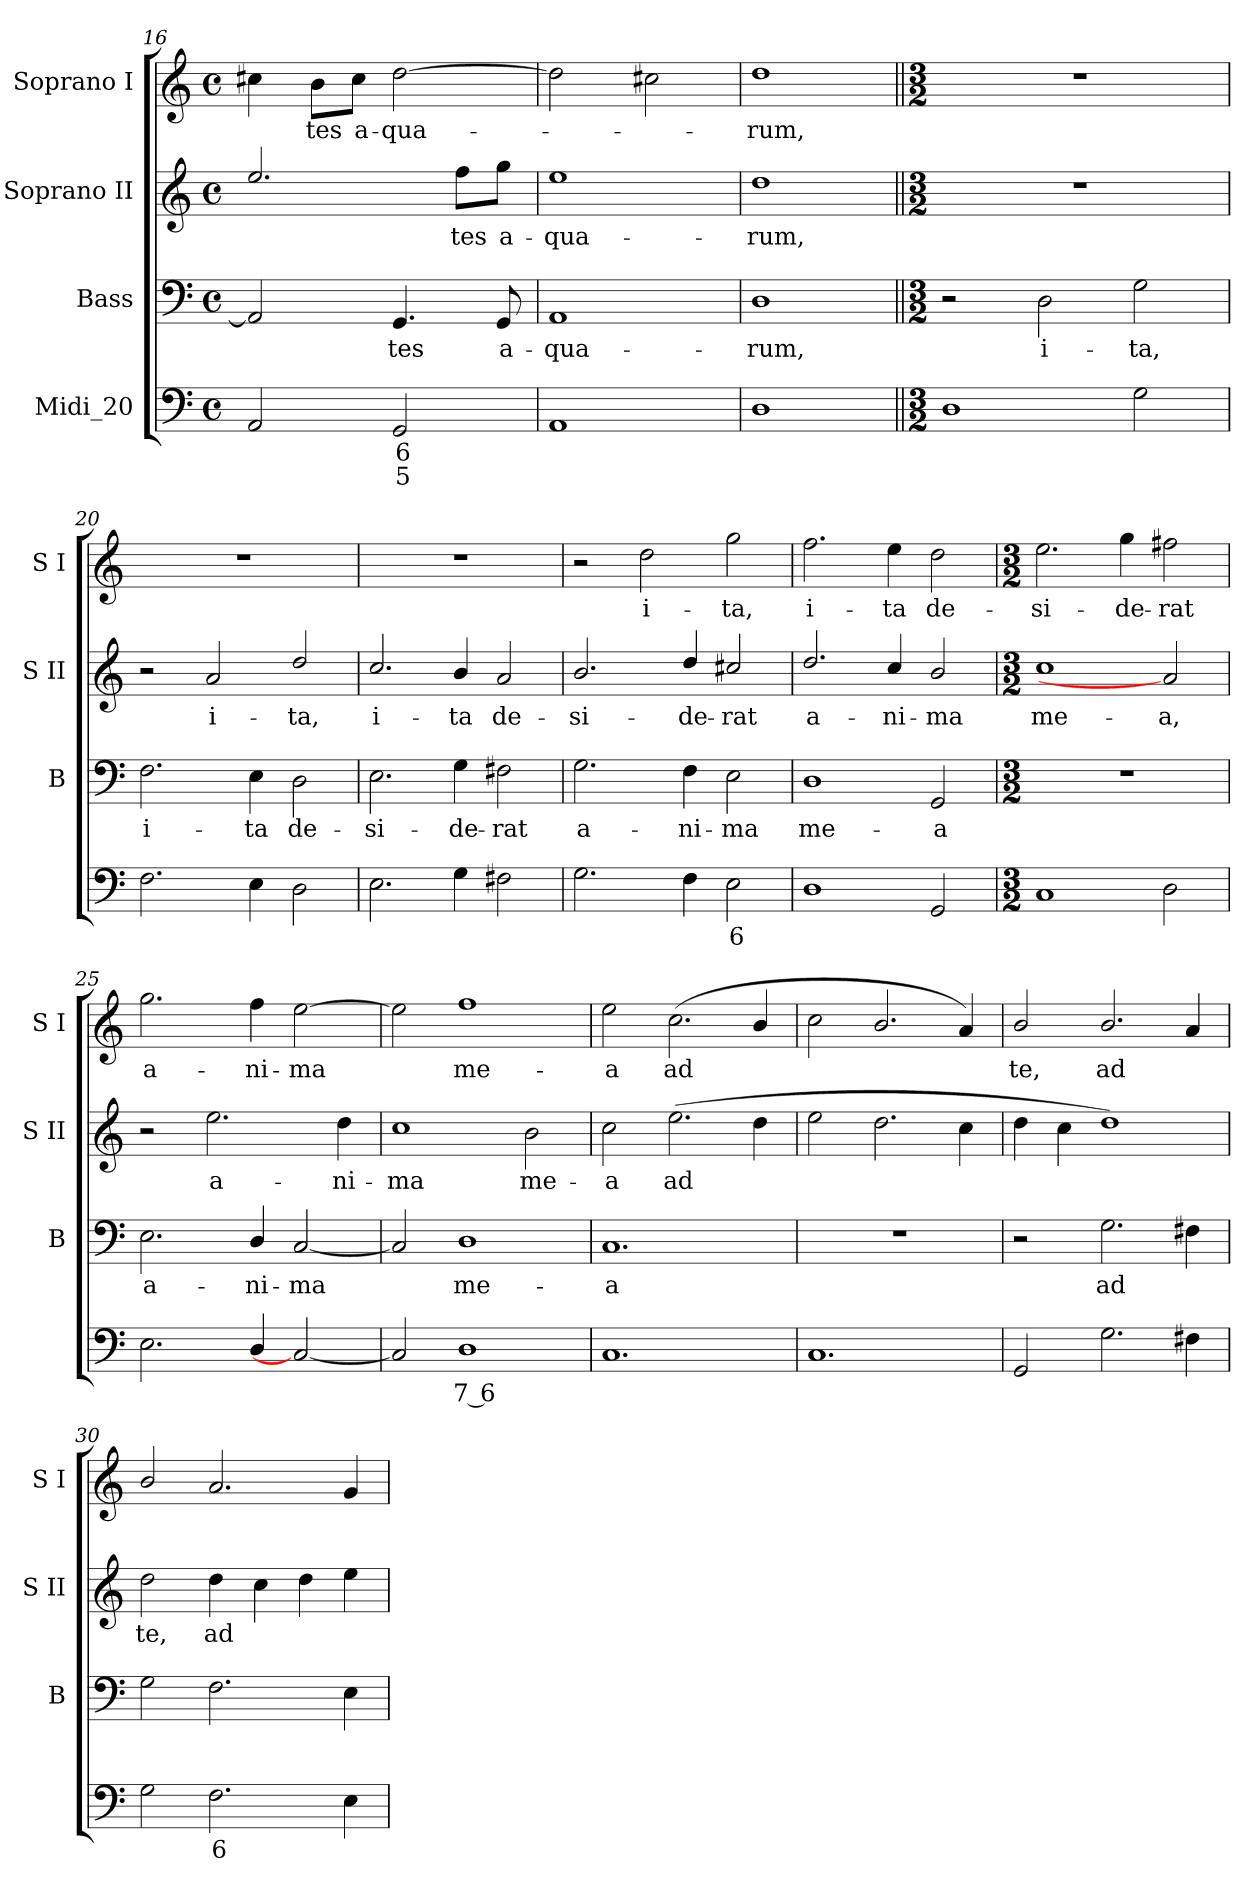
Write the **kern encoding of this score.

**kern	**text	**text	**kern	**text	**kern	**text	**kern	**text
*part4	*part4	*part4	*part3	*part3	*part2	*part2	*part1	*part1
*staff4	*staff4	*staff4	*staff3	*staff3	*staff2	*staff2	*staff1	*staff1
*I"Midi_20	*	*	*I"Bass	*	*I"Soprano II	*	*I"Soprano I	*
*	*	*	*I'B	*	*I'S II	*	*I'S I	*
*clefF4	*	*	*clefF4	*	*clefG2	*	*clefG2	*
*k[]	*	*	*k[]	*	*k[]	*	*k[]	*
*C:	*	*	*C:	*	*C:	*	*C:	*
*M4/4	*	*	*M4/4	*	*M4/4	*	*M4/4	*
*met(c)	*	*	*met(c)	*	*met(c)	*	*met(c)	*
=16	=16	=16	=16	=16	=16	=16	=16	=16
*	*	*	*	*	*^	*	*	*
*	*	*	*	*	*	*^	*	*	*
2AA	.	.	2AA]	.	2.ee	1ryy	1ryy	.	4cc#X	.
!	!	!	!	!	!	!	!	!	!	!LO:LY:b
.	.	.	.	.	.	.	.	.	8b\L	tes
!	!	!	!	!	!	!	!	!	!	!LO:LY:b
.	.	.	.	.	.	.	.	.	8cc#\J	a-
!	!LO:LY:b	!LO:LY:b	!	!LO:LY:b	!	!	!	!	!	!LO:LY:b
2GG	6	5	4.GG	tes	.	.	.	.	[2dd	-qua-
!	!	!	!	!	!	!	!	!LO:LY:b	!	!
.	.	.	.	.	8ff\L	.	.	tes	.	.
!	!	!	!	!LO:LY:b	!	!	!	!LO:LY:b	!	!
.	.	.	8GG	a-	8gg\J	.	.	a-	.	.
=17	=17	=17	=17	=17	=17	=17	=17	=17	=17	=17
!	!	!	!	!LO:LY:b	!	!	!	!LO:LY:b	!	!
1AA	.	.	1AA	-qua-	1ee	1ryy	1ryy	-qua-	2dd]	.
.	.	.	.	.	.	.	.	.	2cc#X	.
=18	=18	=18	=18	=18	=18	=18	=18	=18	=18	=18
!	!	!	!	!LO:LY:b	!	!	!	!LO:LY:b	!	!LO:LY:b
1D	.	.	1D	-rum,	1dd	1ryy	1ryy	-rum,	1dd	rum,
=19||	=19||	=19||	=19||	=19||	=19||	=19||	=19||	=19||	=19||	=19||
*M3/2	*	*	*M3/2	*	*M3/2	*	*	*	*M3/2	*
!	!	!	!	!	!LO:N:vis=1	!LO:N:vis=1	!LO:N:vis=1	!	!LO:N:vis=1	!
1D	.	.	2r	.	1.r	1.ryy	1.ryy	.	1.r	.
!	!	!	!	!LO:LY:b	!	!	!	!	!	!
.	.	.	2D	i-	.	.	.	.	.	.
!	!	!	!	!LO:LY:b	!	!	!	!	!	!
2G	.	.	2G	-ta,	.	.	.	.	.	.
=20	=20	=20	=20	=20	=20	=20	=20	=20	=20	=20
!	!	!	!	!LO:LY:b	!	!LO:N:vis=1	!LO:N:vis=1	!	!LO:N:vis=1	!
2.F	.	.	2.F	i-	2r	1.ryy	1.ryy	.	1.r	.
!	!	!	!	!	!	!	!	!LO:LY:b	!	!
.	.	.	.	.	2a	.	.	i-	.	.
!	!	!	!	!LO:LY:b	!	!	!	!	!	!
4E	.	.	4E	-ta	.	.	.	.	.	.
!	!	!	!	!LO:LY:b	!	!	!	!LO:LY:b	!	!
2D	.	.	2D	de-	2dd	.	.	-ta,	.	.
=21	=21	=21	=21	=21	=21	=21	=21	=21	=21	=21
!	!	!	!	!LO:LY:b	!	!LO:N:vis=1	!LO:N:vis=1	!LO:LY:b	!LO:N:vis=1	!
2.E	.	.	2.E	-si-	2.cc	1.ryy	1.ryy	i-	1.r	.
!	!	!	!	!LO:LY:b	!	!	!	!LO:LY:b	!	!
4G	.	.	4G	-de-	4b/	.	.	-ta	.	.
!	!	!	!	!LO:LY:b	!	!	!	!LO:LY:b	!	!
2F#X	.	.	2F#X	-rat	2a	.	.	de-	.	.
=22	=22	=22	=22	=22	=22	=22	=22	=22	=22	=22
!	!	!	!	!LO:LY:b	!	!LO:N:vis=1	!LO:N:vis=1	!LO:LY:b	!	!
2.G	.	.	2.G	a-	2.b	1.ryy	1.ryy	-si-	2r	.
!	!	!	!	!	!	!	!	!	!	!LO:LY:b
.	.	.	.	.	.	.	.	.	2dd	i-
!	!	!	!	!LO:LY:b	!	!	!	!LO:LY:b	!	!
4F	.	.	4F	-ni-	4dd	.	.	-de-	.	.
!	!LO:LY:b	!	!	!LO:LY:b	!	!	!	!LO:LY:b	!	!LO:LY:b
2E	6	.	2E	-ma	2cc#X	.	.	-rat	2gg	-ta,
=23	=23	=23	=23	=23	=23	=23	=23	=23	=23	=23
!	!	!	!	!LO:LY:b	!	!LO:N:vis=1	!LO:N:vis=1	!LO:LY:b	!	!LO:LY:b
1D	.	.	1D	me-	2.dd	1.ryy	1.ryy	a-	2.ff	i-
!	!	!	!	!	!	!	!	!LO:LY:b	!	!LO:LY:b
.	.	.	.	.	4cc	.	.	-ni-	4ee	-ta
!	!	!	!	!LO:LY:b	!	!	!	!LO:LY:b	!	!LO:LY:b
2GG	.	.	2GG	-a	2b	.	.	-ma	2dd	de-
*	*	*	*	*	*v	*v	*v	*	*	*
!!LO:LB:g=z
=24	=24	=24	=24	=24	=24	=24	=24	=24
*M3/2	*	*	*M3/2	*	*M3/2	*	*M3/2	*
!	!	!	!LO:N:vis=1	!	!	!LO:LY:b	!	!LO:LY:b
1C	.	.	1.r	.	1cc	me-	2.ee	-si-
!	!	!	!	!	!	!	!	!LO:LY:b
.	.	.	.	.	.	.	4gg	-de-
!	!	!	!	!	!	!LO:LY:b	!	!LO:LY:b
2D	.	.	.	.	2a]	-a,	2ff#X	-rat
=25	=25	=25	=25	=25	=25	=25	=25	=25
!	!	!	!	!LO:LY:b	!	!	!	!LO:LY:b
2.E	.	.	2.E	a-	2r	.	2.gg	a-
!	!	!	!	!	!	!LO:LY:b	!	!
.	.	.	.	.	2.ee	a--	.	.
!	!	!	!	!LO:LY:b	!	!	!	!LO:LY:b
4D/	.	.	4D/	-ni-	.	.	4ff	-ni-
!	!	!	!	!LO:LY:b	!	!	!	!LO:LY:b
2C_	.	.	[2C	-ma	.	.	[2ee	-ma
!	!	!	!	!	!	!LO:LY:b	!	!
.	.	.	.	.	4dd	-ni-	.	.
=26	=26	=26	=26	=26	=26	=26	=26	=26
!	!	!	!	!	!	!LO:LY:b	!	!
2C]	.	.	2C]	.	1cc	-ma	2ee]	.
!	!LO:LY:b	!	!	!LO:LY:b	!	!	!	!LO:LY:b
1D	7 6	.	1D	me-	.	.	1ff	me-
!	!	!	!	!	!	!LO:LY:b	!	!
.	.	.	.	.	2b	me-	.	.
=27	=27	=27	=27	=27	=27	=27	=27	=27
!	!	!	!	!LO:LY:b	!	!LO:LY:b	!	!LO:LY:b
1.C	.	.	1.C	-a	2cc	-a	2ee	-a
!	!	!	!	!	!	!LO:LY:b	!	!LO:LY:b
.	.	.	.	.	(>2.ee	ad	(<2.cc	ad
.	.	.	.	.	4dd	.	4b/	.
=28	=28	=28	=28	=28	=28	=28	=28	=28
!	!	!	!LO:N:vis=1	!	!	!	!	!
1.C	.	.	1.r	.	2ee	.	2cc	.
.	.	.	.	.	2.dd	.	2.b/	.
.	.	.	.	.	4cc	.	4a)	.
=29	=29	=29	=29	=29	=29	=29	=29	=29
!	!	!	!	!	!	!	!	!LO:LY:b
2GG	.	.	2r	.	4dd	.	2b/	te,
.	.	.	.	.	4cc	.	.	.
!	!	!	!	!LO:LY:b	!	!	!	!LO:LY:b
2.G	.	.	2.G	ad	1dd)	.	2.b/	ad
4F#X	.	.	4F#X	.	.	.	4a	.
=30	=30	=30	=30	=30	=30	=30	=30	=30
!	!	!	!	!	!	!LO:LY:b	!	!
2G	.	.	2G	.	2dd	te,	2b/	.
!	!LO:LY:b	!	!	!	!	!LO:LY:b	!	!
2.F	6	.	2.F	.	4dd	ad	2.a	.
.	.	.	.	.	4cc	.	.	.
.	.	.	.	.	4dd	.	.	.
4E	.	.	4E	.	4ee	.	4g	.
=	=	=	=	=	=	=	=	=
*-	*-	*-	*-	*-	*-	*-	*-	*-
